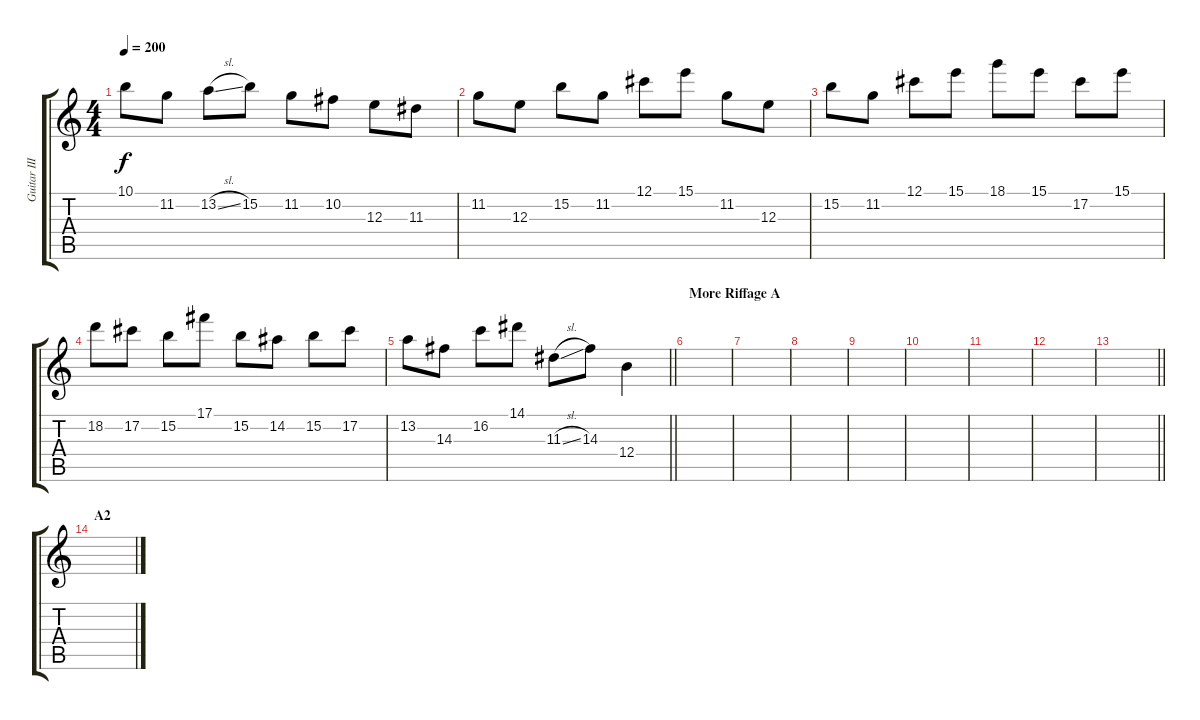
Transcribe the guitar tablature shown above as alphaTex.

\track ("Guitar III/Keys" "Guitar III") {instrument distortionguitar}
\staff {score tabs}
\tuning (Db4 Ab3 E3 B2 Gb2 Db2) {hide}
\ts (4 4)
\tempo 200
\clef g2
\ks c
10.1.8{dy f} 11.2.8 13.2{sl}.8 15.2.8 11.2.8 10.2.8 12.3.8 11.3.8 |
11.2.8 12.3.8 15.2.8 11.2.8 12.1.8 15.1.8 11.2.8 12.3.8 |
15.2.8 11.2.8 12.1.8 15.1.8 18.1.8 15.1.8 17.2.8 15.1.8 |
18.2.8 17.2.8 15.2.8 17.1.8 15.2.8 14.2.8 15.2.8 17.2.8 |
\barLineRight lightlight
13.2.8 14.3.8 16.2.8 14.1.8 11.3{sl}.8 14.3.8 12.4.4 |
\section ("" "More Riffage A")
|
|
|
|
|
|
|
\barLineRight lightlight
|
\section ("" "A2")
